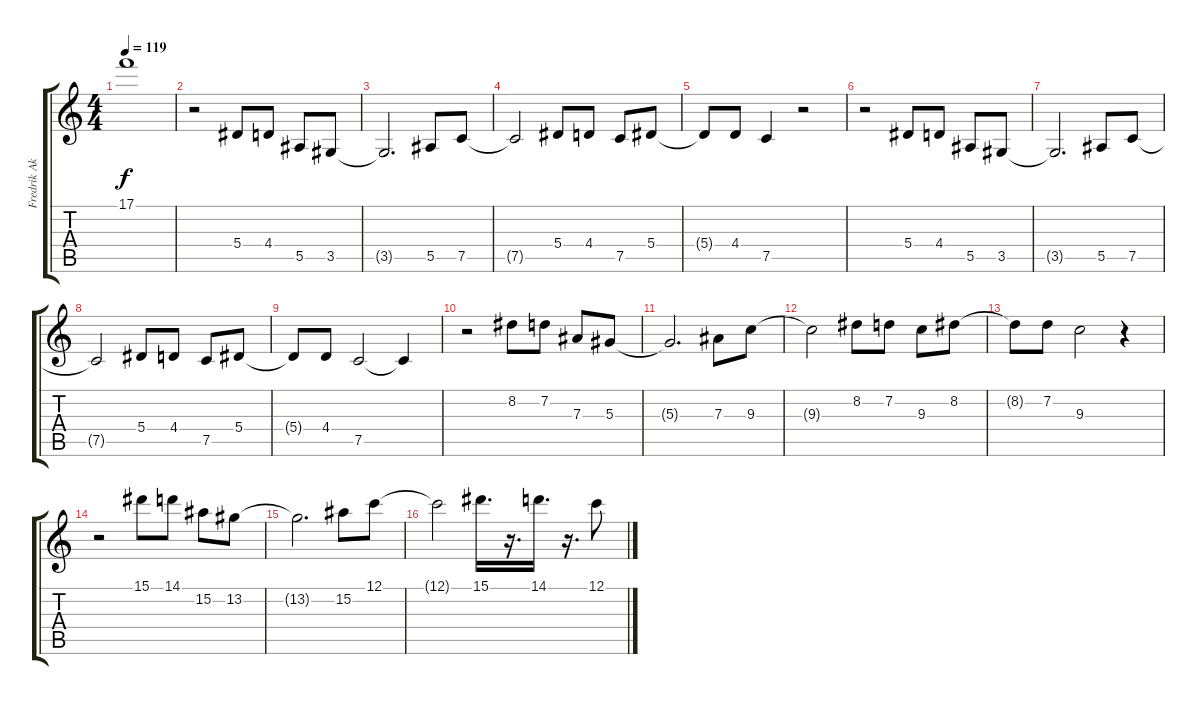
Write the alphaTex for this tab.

\track ("Fredrik Akesson (Rythm Guitar)" "Fredrik Ak") {instrument distortionguitar}
\staff {score tabs}
\tuning (C4 G3 Eb3 Bb2 F2 C2) {hide}
\ts (4 4)
\tempo 119
\clef g2
\ks c
17.1{t}.1{dy f} |
r.2 5.4.8 4.4.8 5.5.8 3.5.8 |
3.5{t}.2{d} 5.5.8 7.5.8 |
7.5{t}.2 5.4.8 4.4.8 7.5.8 5.4.8 |
5.4{t}.8 4.4.8 7.5.4 r.2 |
r.2 5.4.8 4.4.8 5.5.8 3.5.8 |
3.5{t}.2{d} 5.5.8 7.5.8 |
7.5{t}.2 5.4.8 4.4.8 7.5.8 5.4.8 |
5.4{t}.8 4.4.8 7.5.2 7.5{t}.4 |
r.2 8.2.8 7.2.8 7.3.8 5.3.8 |
5.3{t}.2{d} 7.3.8 9.3.8 |
9.3{t}.2 8.2.8 7.2.8 9.3.8 8.2.8 |
8.2{t}.8 7.2.8 9.3.2 r.4 |
r.2 15.1.8 14.1.8 15.2.8 13.2.8 |
13.2{t}.2{d} 15.2.8 12.1.8 |
12.1{t}.2 15.1.16{d} r.16{d} 14.1.16{d} r.16{d} 12.1.8
